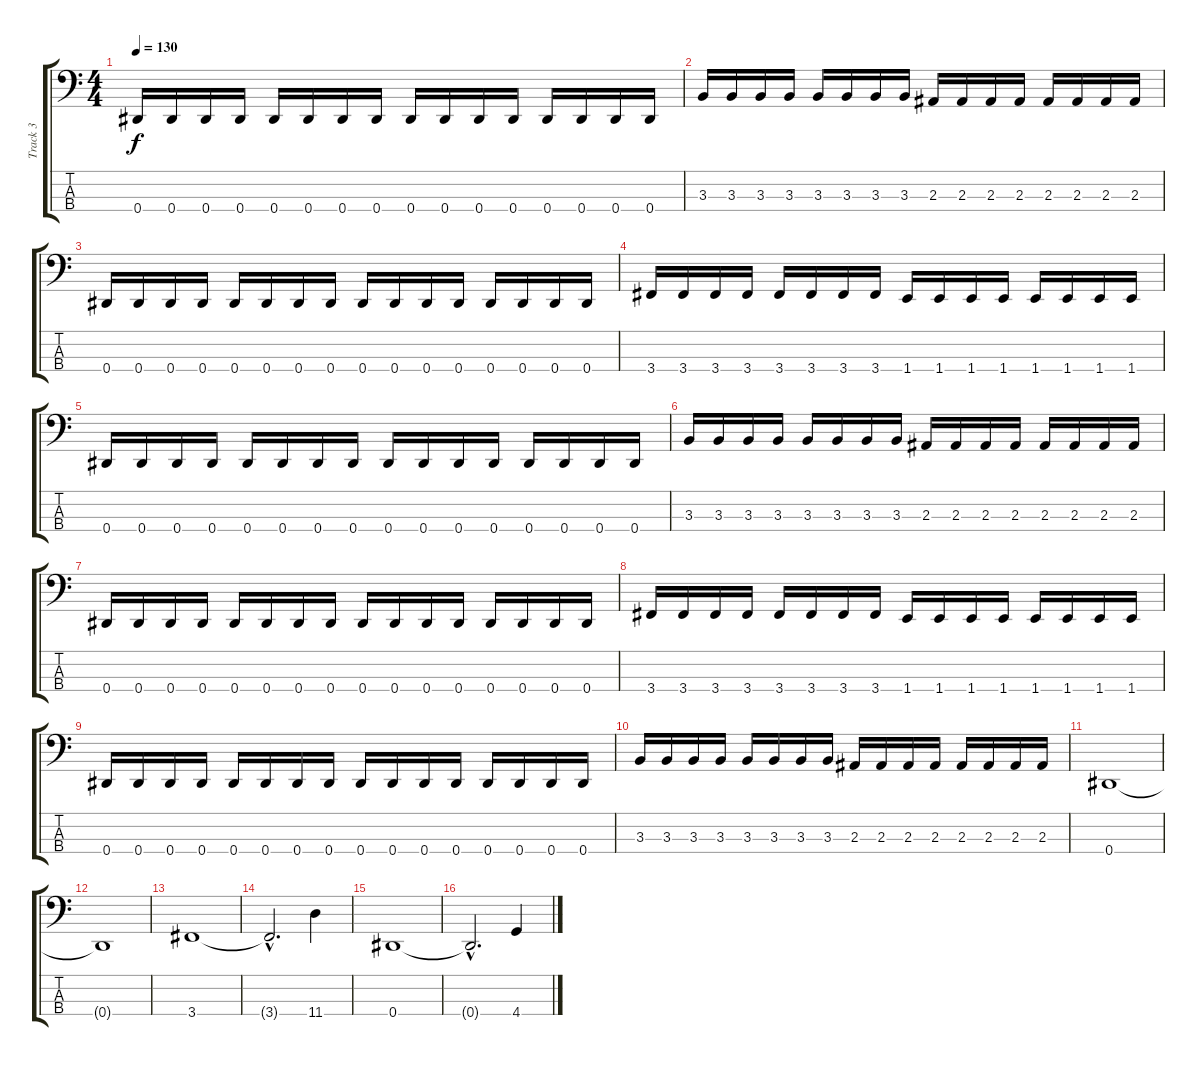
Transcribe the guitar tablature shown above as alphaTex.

\track ("Track 3" "Track 3") {instrument electricbasspick}
\staff {score tabs}
\tuning (Gb2 Db2 Ab1 Eb1) {hide}
\ts (4 4)
\tempo 130
\clef f4
\ks c
0.4.16{dy f} 0.4.16 0.4.16 0.4.16 0.4.16 0.4.16 0.4.16 0.4.16 0.4.16 0.4.16 0.4.16 0.4.16 0.4.16 0.4.16 0.4.16 0.4.16 |
3.3.16 3.3.16 3.3.16 3.3.16 3.3.16 3.3.16 3.3.16 3.3.16 2.3.16 2.3.16 2.3.16 2.3.16 2.3.16 2.3.16 2.3.16 2.3.16 |
0.4.16 0.4.16 0.4.16 0.4.16 0.4.16 0.4.16 0.4.16 0.4.16 0.4.16 0.4.16 0.4.16 0.4.16 0.4.16 0.4.16 0.4.16 0.4.16 |
3.4.16 3.4.16 3.4.16 3.4.16 3.4.16 3.4.16 3.4.16 3.4.16 1.4.16 1.4.16 1.4.16 1.4.16 1.4.16 1.4.16 1.4.16 1.4.16 |
0.4.16 0.4.16 0.4.16 0.4.16 0.4.16 0.4.16 0.4.16 0.4.16 0.4.16 0.4.16 0.4.16 0.4.16 0.4.16 0.4.16 0.4.16 0.4.16 |
3.3.16 3.3.16 3.3.16 3.3.16 3.3.16 3.3.16 3.3.16 3.3.16 2.3.16 2.3.16 2.3.16 2.3.16 2.3.16 2.3.16 2.3.16 2.3.16 |
0.4.16 0.4.16 0.4.16 0.4.16 0.4.16 0.4.16 0.4.16 0.4.16 0.4.16 0.4.16 0.4.16 0.4.16 0.4.16 0.4.16 0.4.16 0.4.16 |
3.4.16 3.4.16 3.4.16 3.4.16 3.4.16 3.4.16 3.4.16 3.4.16 1.4.16 1.4.16 1.4.16 1.4.16 1.4.16 1.4.16 1.4.16 1.4.16 |
0.4.16 0.4.16 0.4.16 0.4.16 0.4.16 0.4.16 0.4.16 0.4.16 0.4.16 0.4.16 0.4.16 0.4.16 0.4.16 0.4.16 0.4.16 0.4.16 |
3.3.16 3.3.16 3.3.16 3.3.16 3.3.16 3.3.16 3.3.16 3.3.16 2.3.16 2.3.16 2.3.16 2.3.16 2.3.16 2.3.16 2.3.16 2.3.16 |
0.4.1 |
0.4{t}.1 |
3.4.1 |
3.4{hac t}.2{d} 11.4.4 |
0.4.1 |
0.4{hac t}.2{d} 4.4.4
